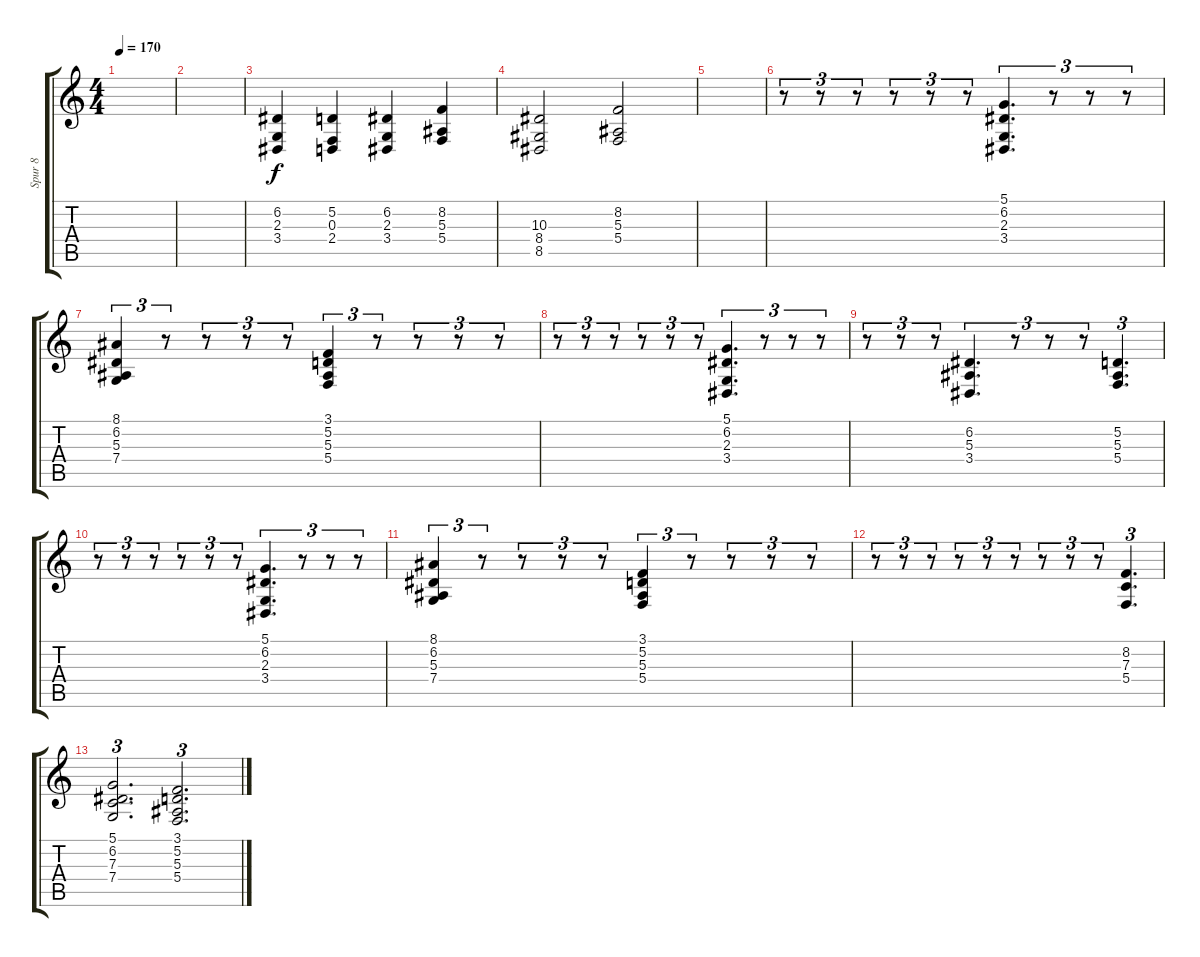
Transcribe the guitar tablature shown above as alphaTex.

\track ("Spur 8" "Spur 8") {instrument stringensemble1}
\staff {score tabs}
\tuning (D4 A3 F3 C3 G2 D2) {hide}
\ts (4 4)
\tempo 170
\clef g2
\ks c
|
|
(6.2 2.3 3.4).4 (5.2 0.3 2.4).4 (6.2 2.3 3.4).4 (8.2 5.3 5.4).4 |
(10.3 8.4 8.5).2 (8.2 5.3 5.4).2 |
|
r.8{tu (3 2)} r.8{tu (3 2)} r.8{tu (3 2)} r.8{tu (3 2)} r.8{tu (3 2)} r.8{tu (3 2)} (5.1 6.2 2.3 3.4).4{d tu (3 2)} r.8{tu (3 2)} r.8{tu (3 2)} r.8{tu (3 2)} |
(8.1 6.2 5.3 7.4).4{tu (3 2)} r.8{tu (3 2)} r.8{tu (3 2)} r.8{tu (3 2)} r.8{tu (3 2)} (3.1 5.2 5.3 5.4).4{tu (3 2)} r.8{tu (3 2)} r.8{tu (3 2)} r.8{tu (3 2)} r.8{tu (3 2)} |
r.8{tu (3 2)} r.8{tu (3 2)} r.8{tu (3 2)} r.8{tu (3 2)} r.8{tu (3 2)} r.8{tu (3 2)} (5.1 6.2 2.3 3.4).4{d tu (3 2)} r.8{tu (3 2)} r.8{tu (3 2)} r.8{tu (3 2)} |
r.8{tu (3 2)} r.8{tu (3 2)} r.8{tu (3 2)} (6.2 5.3 3.4).4{d tu (3 2)} r.8{tu (3 2)} r.8{tu (3 2)} r.8{tu (3 2)} (5.2 5.3 5.4).4{d tu (3 2)} |
r.8{tu (3 2)} r.8{tu (3 2)} r.8{tu (3 2)} r.8{tu (3 2)} r.8{tu (3 2)} r.8{tu (3 2)} (5.1 6.2 2.3 3.4).4{d tu (3 2)} r.8{tu (3 2)} r.8{tu (3 2)} r.8{tu (3 2)} |
(8.1 6.2 5.3 7.4).4{tu (3 2)} r.8{tu (3 2)} r.8{tu (3 2)} r.8{tu (3 2)} r.8{tu (3 2)} (3.1 5.2 5.3 5.4).4{tu (3 2)} r.8{tu (3 2)} r.8{tu (3 2)} r.8{tu (3 2)} r.8{tu (3 2)} |
r.8{tu (3 2)} r.8{tu (3 2)} r.8{tu (3 2)} r.8{tu (3 2)} r.8{tu (3 2)} r.8{tu (3 2)} r.8{tu (3 2)} r.8{tu (3 2)} r.8{tu (3 2)} (8.2 7.3 5.4).4{d tu (3 2)} |
(5.1 6.2 7.3 7.4).2{d tu (3 2)} (3.1 5.2 5.3 5.4).2{d tu (3 2)}
